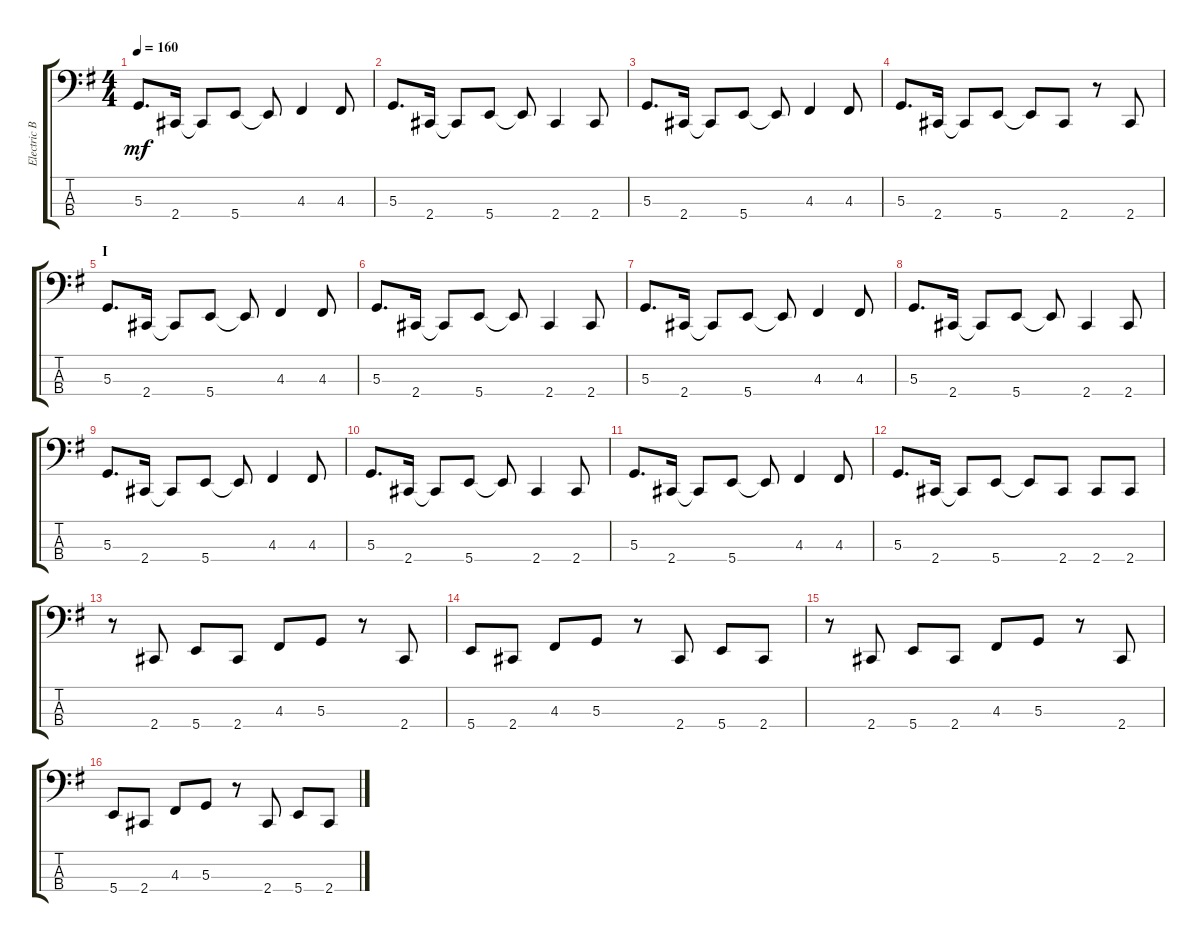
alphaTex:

\track ("Electric Bass <REITA>" "Electric B") {instrument electricbassfinger}
\staff {score tabs}
\tuning (C2 G1 D1 B0) {hide}
\ts (4 4)
\tempo 160
\clef f4
\ks g
5.3.8{d dy mf} 2.4.16 2.4{t}.8 5.4.8 5.4{t}.8 4.3.4 4.3.8 |
5.3.8{d} 2.4.16 2.4{t}.8 5.4.8 5.4{t}.8 2.4.4 2.4.8 |
5.3.8{d} 2.4.16 2.4{t}.8 5.4.8 5.4{t}.8 4.3.4 4.3.8 |
5.3.8{d} 2.4.16 2.4{t}.8 5.4.8 5.4{t}.8 2.4.8 r.8 2.4.8 |
\section ("" "I")
5.3.8{d} 2.4.16 2.4{t}.8 5.4.8 5.4{t}.8 4.3.4 4.3.8 |
5.3.8{d} 2.4.16 2.4{t}.8 5.4.8 5.4{t}.8 2.4.4 2.4.8 |
5.3.8{d} 2.4.16 2.4{t}.8 5.4.8 5.4{t}.8 4.3.4 4.3.8 |
5.3.8{d} 2.4.16 2.4{t}.8 5.4.8 5.4{t}.8 2.4.4 2.4.8 |
5.3.8{d} 2.4.16 2.4{t}.8 5.4.8 5.4{t}.8 4.3.4 4.3.8 |
5.3.8{d} 2.4.16 2.4{t}.8 5.4.8 5.4{t}.8 2.4.4 2.4.8 |
5.3.8{d} 2.4.16 2.4{t}.8 5.4.8 5.4{t}.8 4.3.4 4.3.8 |
5.3.8{d} 2.4.16 2.4{t}.8 5.4.8 5.4{t}.8 2.4.8 2.4.8 2.4.8 |
\section ("" "")
r.8 2.4.8 5.4.8 2.4.8 4.3.8 5.3.8 r.8 2.4.8 |
5.4.8 2.4.8 4.3.8 5.3.8 r.8 2.4.8 5.4.8 2.4.8 |
r.8 2.4.8 5.4.8 2.4.8 4.3.8 5.3.8 r.8 2.4.8 |
5.4.8 2.4.8 4.3.8 5.3.8 r.8 2.4.8 5.4.8 2.4.8
